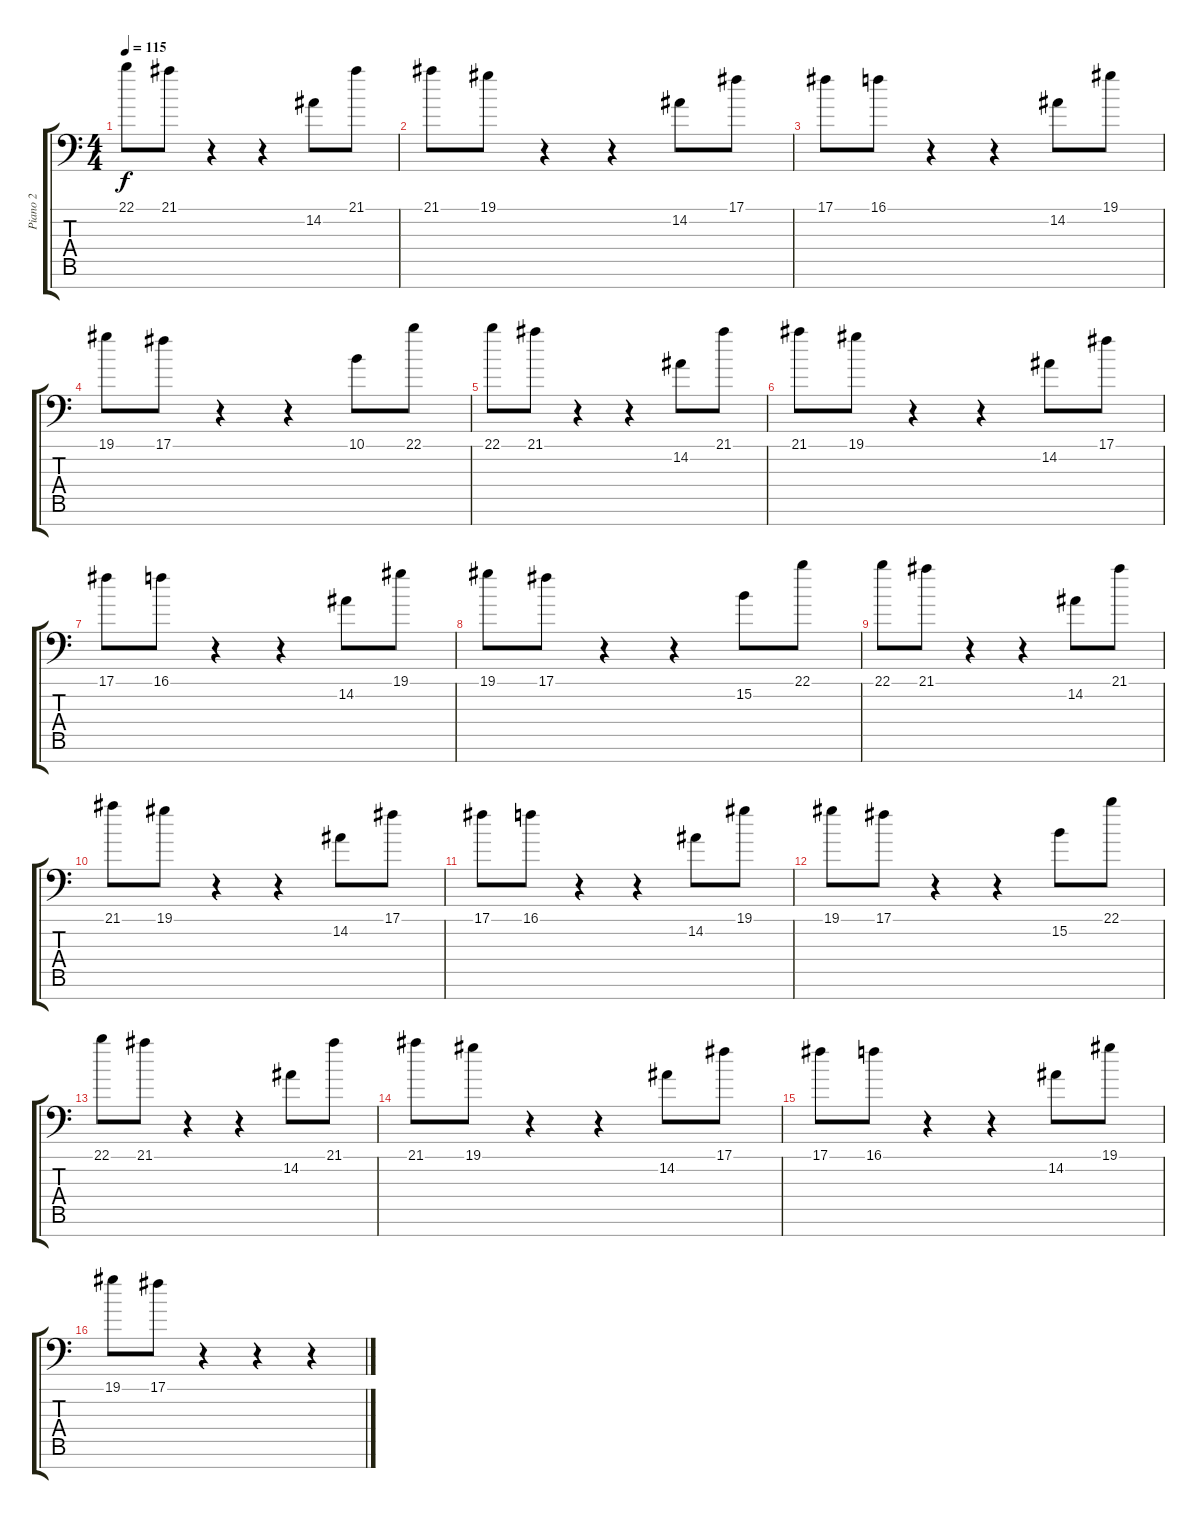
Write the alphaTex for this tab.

\track ("Piano 2" "Piano 2") {instrument acousticgrandpiano}
\staff {score tabs}
\tuning (Db4 Ab3 E3 B2 Gb2 Db2 Gb1) {hide}
\ts (4 4)
\tempo 115
\clef f4
\ks c
22.1.8{dy f} 21.1.8 r.4 r.4 14.2.8 21.1.8 |
21.1.8 19.1.8 r.4 r.4 14.2.8 17.1.8 |
17.1.8 16.1.8 r.4 r.4 14.2.8 19.1.8 |
19.1.8 17.1.8 r.4 r.4 10.1.8 22.1.8 |
22.1.8 21.1.8 r.4 r.4 14.2.8 21.1.8 |
21.1.8 19.1.8 r.4 r.4 14.2.8 17.1.8 |
17.1.8 16.1.8 r.4 r.4 14.2.8 19.1.8 |
19.1.8 17.1.8 r.4 r.4 15.2.8 22.1.8 |
22.1.8 21.1.8 r.4 r.4 14.2.8 21.1.8 |
21.1.8 19.1.8 r.4 r.4 14.2.8 17.1.8 |
17.1.8 16.1.8 r.4 r.4 14.2.8 19.1.8 |
19.1.8 17.1.8 r.4 r.4 15.2.8 22.1.8 |
22.1.8 21.1.8 r.4 r.4 14.2.8 21.1.8 |
21.1.8 19.1.8 r.4 r.4 14.2.8 17.1.8 |
17.1.8 16.1.8 r.4 r.4 14.2.8 19.1.8 |
19.1.8 17.1.8 r.4 r.4 r.4
